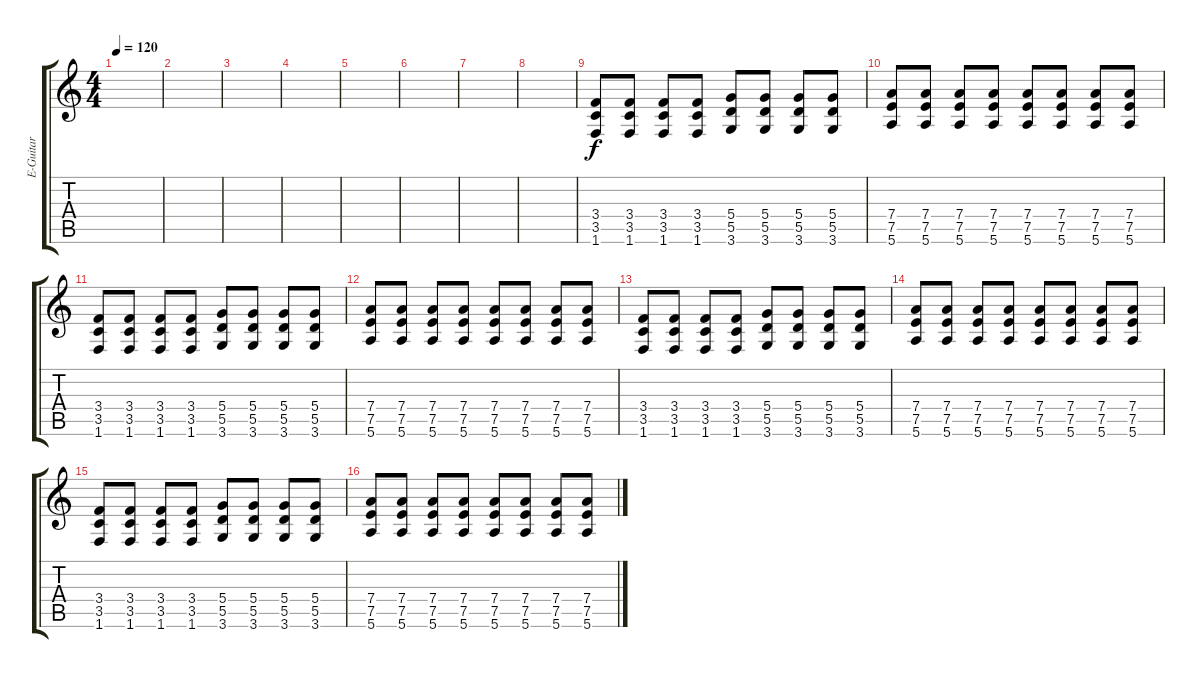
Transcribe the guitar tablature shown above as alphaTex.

\track ("E-Guitar" "E-Guitar") {instrument distortionguitar}
\staff {score tabs}
\tuning (E4 B3 G3 D3 A2 E2) {hide}
\ts (4 4)
\tempo 120
\clef g2
\ks c
|
|
|
|
|
|
|
|
(3.4 3.5 1.6).8 (3.4 3.5 1.6).8 (3.4 3.5 1.6).8 (3.4 3.5 1.6).8 (5.4 5.5 3.6).8 (5.4 5.5 3.6).8 (5.4 5.5 3.6).8 (5.4 5.5 3.6).8 |
(7.4 7.5 5.6).8 (7.4 7.5 5.6).8 (7.4 7.5 5.6).8 (7.4 7.5 5.6).8 (7.4 7.5 5.6).8 (7.4 7.5 5.6).8 (7.4 7.5 5.6).8 (7.4 7.5 5.6).8 |
(3.4 3.5 1.6).8 (3.4 3.5 1.6).8 (3.4 3.5 1.6).8 (3.4 3.5 1.6).8 (5.4 5.5 3.6).8 (5.4 5.5 3.6).8 (5.4 5.5 3.6).8 (5.4 5.5 3.6).8 |
(7.4 7.5 5.6).8 (7.4 7.5 5.6).8 (7.4 7.5 5.6).8 (7.4 7.5 5.6).8 (7.4 7.5 5.6).8 (7.4 7.5 5.6).8 (7.4 7.5 5.6).8 (7.4 7.5 5.6).8 |
(3.4 3.5 1.6).8 (3.4 3.5 1.6).8 (3.4 3.5 1.6).8 (3.4 3.5 1.6).8 (5.4 5.5 3.6).8 (5.4 5.5 3.6).8 (5.4 5.5 3.6).8 (5.4 5.5 3.6).8 |
(7.4 7.5 5.6).8 (7.4 7.5 5.6).8 (7.4 7.5 5.6).8 (7.4 7.5 5.6).8 (7.4 7.5 5.6).8 (7.4 7.5 5.6).8 (7.4 7.5 5.6).8 (7.4 7.5 5.6).8 |
(3.4 3.5 1.6).8 (3.4 3.5 1.6).8 (3.4 3.5 1.6).8 (3.4 3.5 1.6).8 (5.4 5.5 3.6).8 (5.4 5.5 3.6).8 (5.4 5.5 3.6).8 (5.4 5.5 3.6).8 |
(7.4 7.5 5.6).8 (7.4 7.5 5.6).8 (7.4 7.5 5.6).8 (7.4 7.5 5.6).8 (7.4 7.5 5.6).8 (7.4 7.5 5.6).8 (7.4 7.5 5.6).8 (7.4 7.5 5.6).8
